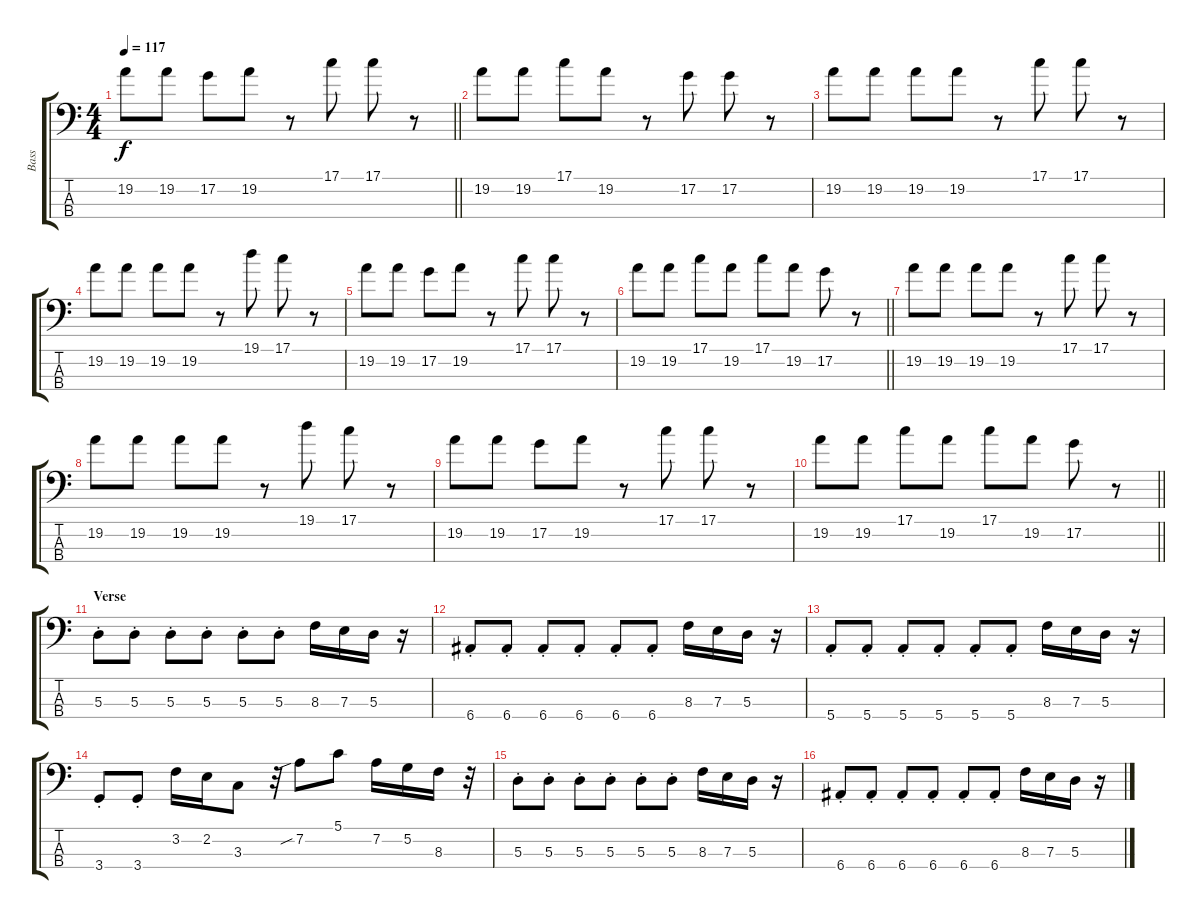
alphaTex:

\track ("Bass" "Bass") {instrument electricbassfinger}
\staff {score tabs}
\tuning (G2 D2 A1 E1) {hide}
\ts (4 4)
\tempo 117
\clef f4
\barLineRight lightlight
\ks c
19.2.8{dy f} 19.2.8 17.2.8 19.2.8 r.8 17.1.8 17.1.8 r.8 |
19.2.8 19.2.8 17.1.8 19.2.8 r.8 17.2.8 17.2.8 r.8 |
19.2.8 19.2.8 19.2.8 19.2.8 r.8 17.1.8 17.1.8 r.8 |
19.2.8 19.2.8 19.2.8 19.2.8 r.8 19.1.8 17.1.8 r.8 |
19.2.8 19.2.8 17.2.8 19.2.8 r.8 17.1.8 17.1.8 r.8 |
\barLineRight lightlight
19.2.8 19.2.8 17.1.8 19.2.8 17.1.8 19.2.8 17.2.8 r.8 |
19.2.8 19.2.8 19.2.8 19.2.8 r.8 17.1.8 17.1.8 r.8 |
19.2.8 19.2.8 19.2.8 19.2.8 r.8 19.1.8 17.1.8 r.8 |
19.2.8 19.2.8 17.2.8 19.2.8 r.8 17.1.8 17.1.8 r.8 |
\barLineRight lightlight
19.2.8 19.2.8 17.1.8 19.2.8 17.1.8 19.2.8 17.2.8 r.8 |
\section ("" "Verse")
5.3{st}.8 5.3{st}.8 5.3{st}.8 5.3{st}.8 5.3{st}.8 5.3{st}.8 8.3.16 7.3.16 5.3.16 r.16 |
6.4{st}.8 6.4{st}.8 6.4{st}.8 6.4{st}.8 6.4{st}.8 6.4{st}.8 8.3.16 7.3.16 5.3.16 r.16 |
5.4{st}.8 5.4{st}.8 5.4{st}.8 5.4{st}.8 5.4{st}.8 5.4{st}.8 8.3.16 7.3.16 5.3.16 r.16 |
3.4{st}.8 3.4{st}.8 3.2.16 2.2.16 3.3.8 r.32 7.2{sib}.8 5.1.8 7.2.16 5.2.16 8.3.16 r.32 |
5.3{st}.8 5.3{st}.8 5.3{st}.8 5.3{st}.8 5.3{st}.8 5.3{st}.8 8.3.16 7.3.16 5.3.16 r.16 |
6.4{st}.8 6.4{st}.8 6.4{st}.8 6.4{st}.8 6.4{st}.8 6.4{st}.8 8.3.16 7.3.16 5.3.16 r.16
